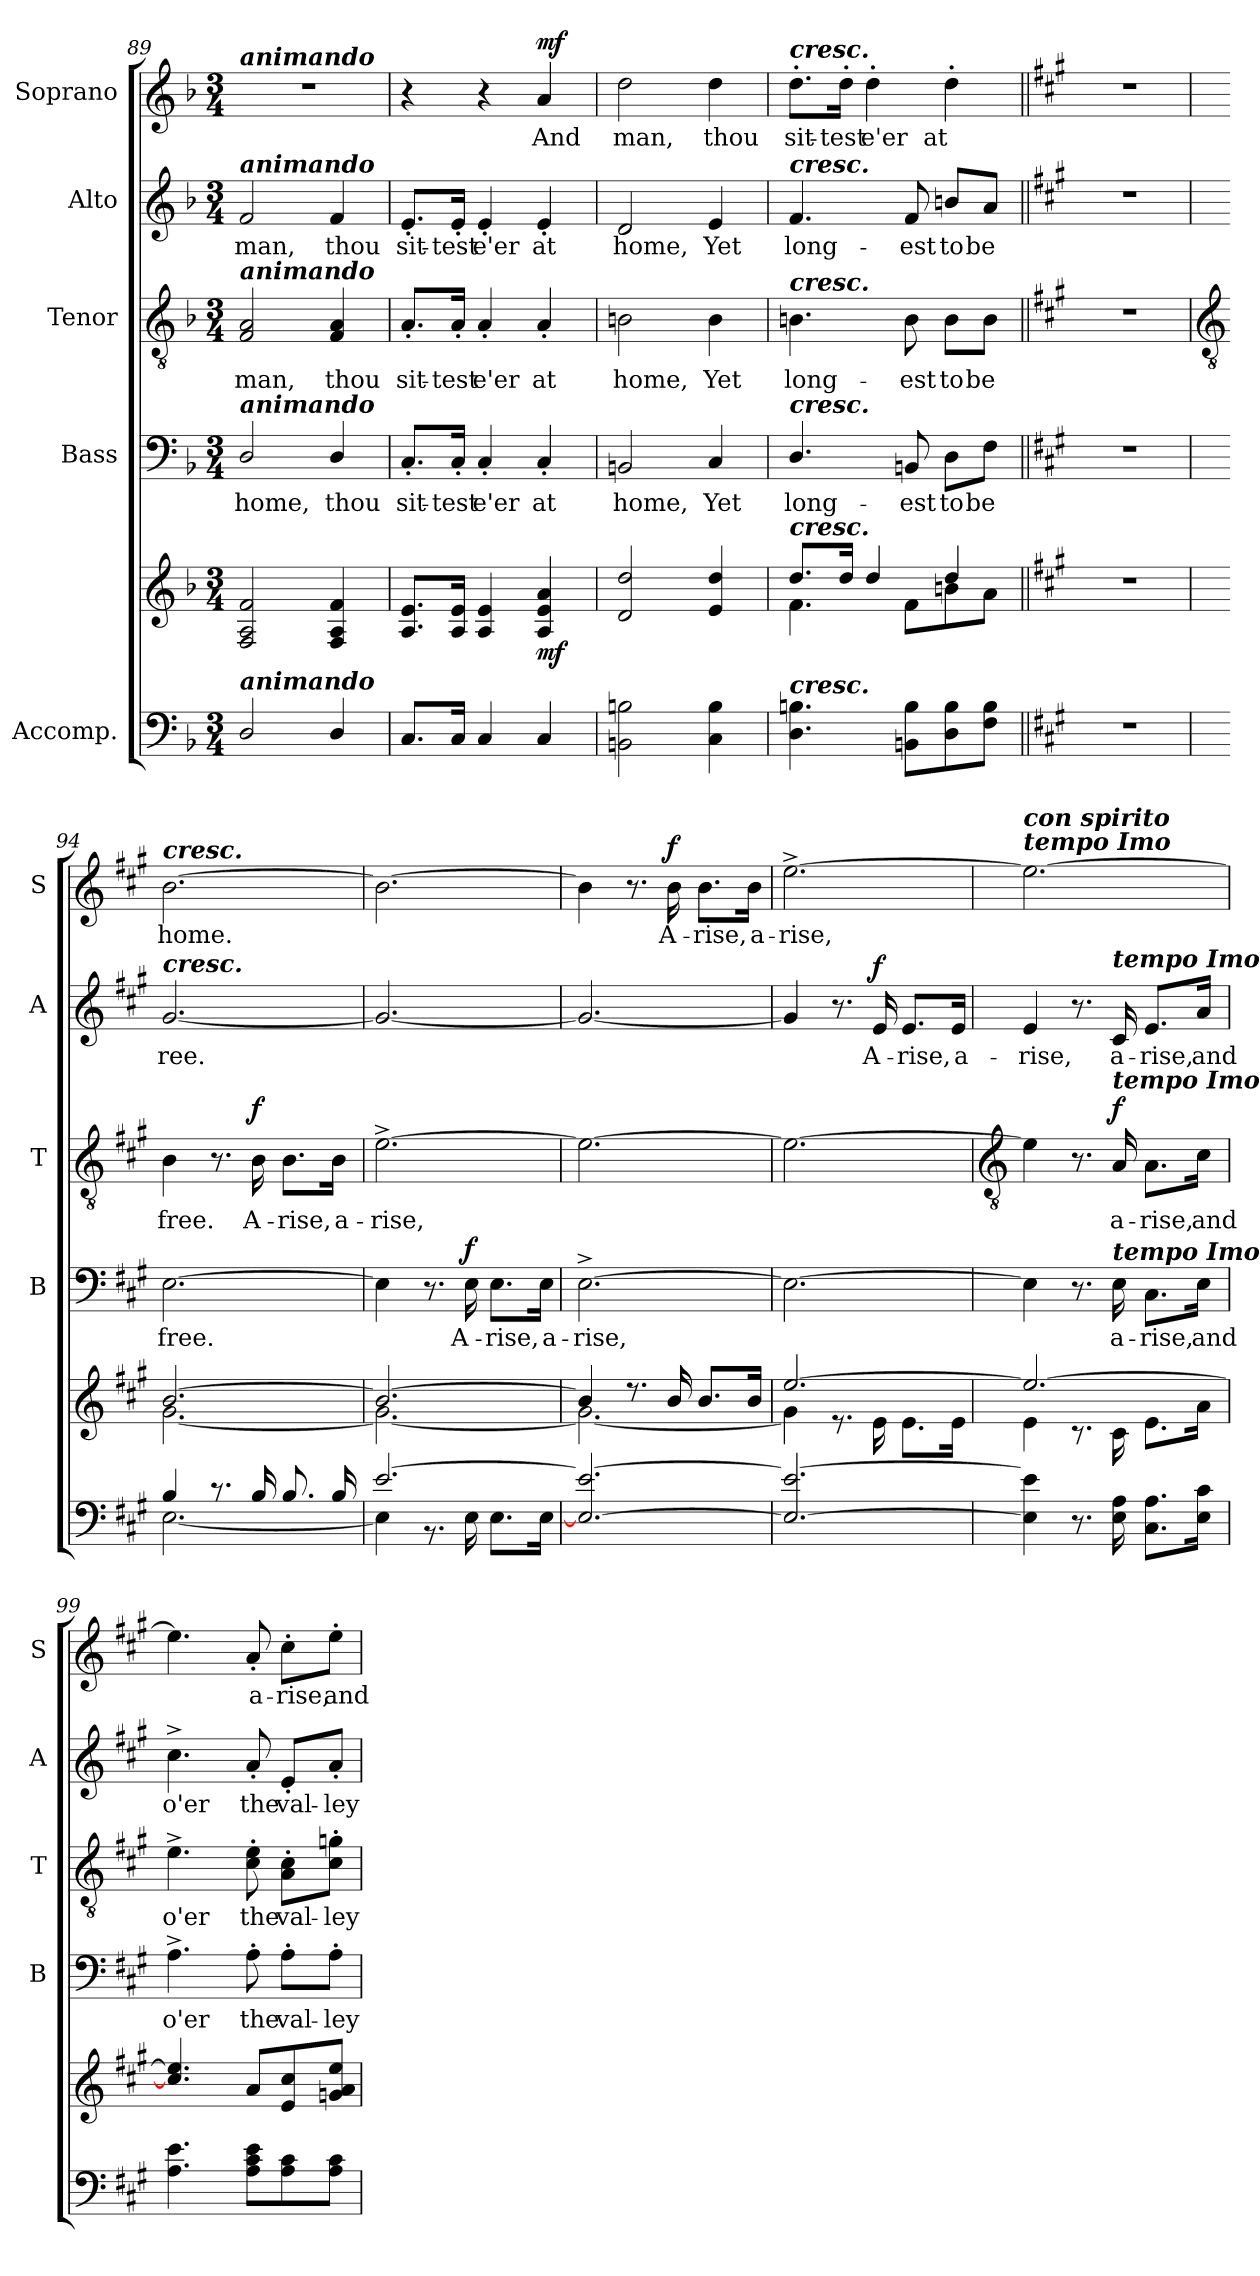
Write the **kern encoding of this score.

**kern	**kern	**dynam	**kern	**text	**dynam	**kern	**text	**dynam	**kern	**text	**dynam	**kern	**text	**dynam
*part5	*part5	*part5	*part4	*part4	*part4	*part3	*part3	*part3	*part2	*part2	*part2	*part1	*part1	*part1
*staff6	*staff5	*staff5/6	*staff4	*staff4	*staff4	*staff3	*staff3	*staff3	*staff2	*staff2	*staff2	*staff1	*staff1	*staff1
*I"Accomp.	*	*	*I"Bass	*	*	*I"Tenor	*	*	*I"Alto	*	*	*I"Soprano	*	*
*	*	*	*I'B	*	*	*I'T	*	*	*I'A	*	*	*I'S	*	*
*clefF4	*clefG2	*	*clefF4	*	*	*clefGv2	*	*	*clefG2	*	*	*clefG2	*	*
*k[b-]	*k[b-]	*	*k[b-]	*	*	*k[b-]	*	*	*k[b-]	*	*	*k[b-]	*	*
*F:	*F:	*	*F:	*	*	*F:	*	*	*F:	*	*	*F:	*	*
*M3/4	*M3/4	*	*M3/4	*	*	*M3/4	*	*	*M3/4	*	*	*M3/4	*	*
=89	=89	=89	=89	=89	=89	=89	=89	=89	=89	=89	=89	=89	=89	=89
*	*^	*	*	*	*	*	*	*	*	*	*	*	*	*
!	!	!	!	!	!	!	!	!	!	!	!	!	!LO:TX:a:Bi:t=animando	!	!
!	!	!	!	!	!	!	!	!	!	!LO:TX:a:Bi:t=animando	!	!	!	!	!
!	!	!	!	!	!	!	!LO:TX:a:Bi:t=animando	!	!	!	!	!	!	!	!
!	!	!	!	!LO:TX:a:Bi:t=animando	!	!	!	!	!	!	!	!	!	!	!
!LO:TX:a:Bi:t=animando	!	!	!	!	!	!	!	!	!	!	!	!	!	!	!
!	!	!LO:N:vis=1	!	!	!LO:LY:b	!	!	!LO:LY:b	!	!	!LO:LY:b	!	!LO:N:vis=1	!	!
2D/	2F/ 2A/ 2f/	2.ryy	.	2D/	home,	.	2F 2A	man,	.	2f	man,	.	2.r	.	.
!	!	!	!	!	!LO:LY:b	!	!	!LO:LY:b	!	!	!LO:LY:b	!	!	!	!
4D/	4F/ 4A/ 4f/	.	.	4D/	thou	.	4F 4A	thou	.	4f	thou	.	.	.	.
=90	=90	=90	=90	=90	=90	=90	=90	=90	=90	=90	=90	=90	=90	=90	=90
!	!	!LO:N:vis=1	!	!	!LO:LY:b	!	!	!LO:LY:b	!	!	!LO:LY:b	!	!	!	!
8.CL	8.A/ 8.e/L	2.ryy	.	8.C'/L	sit-	.	8.A'/L	sit-	.	8.e'/L	sit-	.	4r	.	.
!	!	!	!	!	!LO:LY:b	!	!	!LO:LY:b	!	!	!LO:LY:b	!	!	!	!
16CJ	16A/ 16e/J	.	.	16C'/Jk	-test	.	16A'/Jk	-test	.	16e'/Jk	-test	.	.	.	.
!	!	!	!	!	!LO:LY:b	!	!	!LO:LY:b	!	!	!LO:LY:b	!	!	!	!
4C	4A/ 4e/	.	.	4C'	e'er	.	4A'	e'er	.	4e'	e'er	.	4r	.	.
!	!	!	!LO:DY:b	!	!LO:LY:b	!	!	!LO:LY:b	!	!	!LO:LY:b	!	!	!LO:LY:b	!LO:DY:b
4C	4A/ 4e/ 4a/	.	mf	4C'	at	.	4A'	at	.	4e'	at	.	4a	And	mf
=91	=91	=91	=91	=91	=91	=91	=91	=91	=91	=91	=91	=91	=91	=91	=91
!	!	!LO:N:vis=1	!	!	!LO:LY:b	!	!	!LO:LY:b	!	!	!LO:LY:b	!	!	!LO:LY:b	!
2BBn 2Bn	2d/ 2dd/	2.ryy	.	2BBn	home,	.	2Bn	home,	.	2d	home,	.	2dd	man,	.
!	!	!	!	!	!LO:LY:b	!	!	!LO:LY:b	!	!	!LO:LY:b	!	!	!LO:LY:b	!
4C 4B	4e/ 4dd/	.	.	4C	Yet	.	4B	Yet	.	4e	Yet	.	4dd	thou	.
=92	=92	=92	=92	=92	=92	=92	=92	=92	=92	=92	=92	=92	=92	=92	=92
!	!	!	!	!	!	!	!	!	!	!	!	!	!LO:TX:a:Bi:t=cresc.	!	!
!	!	!	!	!	!	!	!	!	!	!LO:TX:a:Bi:t=cresc.	!	!	!	!	!
!	!	!	!	!	!	!	!LO:TX:a:Bi:t=cresc.	!	!	!	!	!	!	!	!
!	!	!	!	!LO:TX:a:Bi:t=cresc.	!	!	!	!	!	!	!	!	!	!	!
!	!LO:TX:a:Bi:t=cresc.	!	!	!	!	!	!	!	!	!	!	!	!	!	!
!LO:TX:a:Bi:t=cresc.	!	!	!	!	!	!	!	!	!	!	!	!	!	!	!
!	!	!	!	!	!LO:LY:b	!	!	!LO:LY:b	!	!	!LO:LY:b	!	!	!LO:LY:b	!
4.D\ 4.Bn\	8.dd/L	4.f\	.	4.D/	long-	.	4.Bn	long-	.	4.f	long-	.	8.dd'\L	sit-	.
!	!	!	!	!	!	!	!	!	!	!	!	!	!	!LO:LY:b	!
.	16dd/J	.	.	.	.	.	.	.	.	.	.	.	16dd'\Jk	-test	.
!	!	!	!	!	!	!	!	!	!	!	!	!	!	!LO:LY:b	!
.	4dd/	.	.	.	.	.	.	.	.	.	.	.	4dd'	e'er	.
!	!	!	!	!	!LO:LY:b	!	!	!LO:LY:b	!	!	!LO:LY:b	!	!	!	!
8BBn 8BL	.	8f\L	.	8BBn	-est	.	8B	-est	.	8f	-est	.	.	.	.
!	!	!	!	!	!LO:LY:b	!	!	!LO:LY:b	!	!	!LO:LY:b	!	!	!LO:LY:b	!
8D 8B	4dd/	8bn\	.	8D\L	to	.	8B\L	to	.	8bn/L	to	.	4dd'	at	.
!	!	!	!	!	!LO:LY:b	!	!	!LO:LY:b	!	!	!LO:LY:b	!	!	!	!
8F 8BJ	.	8a\J	.	8F\J	be	.	8B\J	be	.	8a/J	be	.	.	.	.
*	*v	*v	*	*	*	*	*	*	*	*	*	*	*	*	*
=93||	=93||	=93||	=93||	=93||	=93||	=93||	=93||	=93||	=93||	=93||	=93||	=93||	=93||	=93||
*k[f#c#g#]	*k[f#c#g#]	*	*k[f#c#g#]	*	*	*k[f#c#g#]	*	*	*k[f#c#g#]	*	*	*k[f#c#g#]	*	*
*A:	*A:	*	*A:	*	*	*A:	*	*	*A:	*	*	*A:	*	*
2.r	2.r	.	2.r	.	.	2.r	.	.	2.r	.	.	2.r	.	.
!!LO:LB:g=z
=94	=94	=94	=94	=94	=94	=94	=94	=94	=94	=94	=94	=94	=94	=94
*	*	*	*	*	*	*clefGv2	*	*	*	*	*	*	*	*
*^	*^	*	*	*	*	*	*	*	*	*	*	*	*	*
!	!	!	!	!	!	!	!	!	!	!	!	!	!	!LO:TX:a:Bi:t=cresc.	!	!
!	!	!	!	!	!	!	!	!	!	!	!LO:TX:a:Bi:t=cresc.	!	!	!	!	!
!	!	!	!	!	!	!LO:LY:b	!	!	!LO:LY:b	!	!	!LO:LY:b	!	!	!LO:LY:b	!
4B/	[2.E\	[2.b/	[2.g#\	.	[2.E	free.	.	4B	free.	.	[2.g#	ree.	.	[2.b	home.	.
8.r	.	.	.	.	.	.	.	8.r	.	.	.	.	.	.	.	.
!	!	!	!	!	!	!	!	!	!LO:LY:b	!LO:DY:b	!	!	!	!	!	!
16B/LL	.	.	.	.	.	.	.	16B	A-	f	.	.	.	.	.	.
!	!	!	!	!	!	!	!	!	!LO:LY:b	!	!	!	!	!	!	!
8.B/	.	.	.	.	.	.	.	8.B\L	-rise,	.	.	.	.	.	.	.
!	!	!	!	!	!	!	!	!	!LO:LY:b	!	!	!	!	!	!	!
16B/J	.	.	.	.	.	.	.	16B\Jk	a-	.	.	.	.	.	.	.
=95	=95	=95	=95	=95	=95	=95	=95	=95	=95	=95	=95	=95	=95	=95	=95	=95
!	!	!	!	!	!	!	!	!	!LO:LY:b	!	!	!	!	!	!	!
[2.e/	4E\]	2.b/_	2.g#\_	.	4E]	.	.	[2.e^	-rise,	.	2.g#_	.	.	2.b_	.	.
.	8.r	.	.	.	8.r	.	.	.	.	.	.	.	.	.	.	.
!	!	!	!	!	!	!LO:LY:b	!LO:DY:b	!	!	!	!	!	!	!	!	!
.	16E\	.	.	.	16E	A-	f	.	.	.	.	.	.	.	.	.
!	!	!	!	!	!	!LO:LY:b	!	!	!	!	!	!	!	!	!	!
.	8.E\L	.	.	.	8.E\L	-rise,	.	.	.	.	.	.	.	.	.	.
!	!	!	!	!	!	!LO:LY:b	!	!	!	!	!	!	!	!	!	!
.	16E\J	.	.	.	16E\Jk	a-	.	.	.	.	.	.	.	.	.	.
=96	=96	=96	=96	=96	=96	=96	=96	=96	=96	=96	=96	=96	=96	=96	=96	=96
!	!LO:N:vis=1	!	!	!	!	!LO:LY:b	!	!	!	!	!	!	!	!	!	!
2.E_ 2.e_	2.ryy	4b/]	2.g#\_	.	[2.E^	-rise,	.	2.e_	.	.	2.g#_	.	.	4b]	.	.
.	.	8.r	.	.	.	.	.	.	.	.	.	.	.	8.r	.	.
!	!	!	!	!	!	!	!	!	!	!	!	!	!	!	!LO:LY:b	!LO:DY:b
.	.	16b/	.	.	.	.	.	.	.	.	.	.	.	16b	A-	f
!	!	!	!	!	!	!	!	!	!	!	!	!	!	!	!LO:LY:b	!
.	.	8.b/L	.	.	.	.	.	.	.	.	.	.	.	8.b\L	-rise,	.
!	!	!	!	!	!	!	!	!	!	!	!	!	!	!	!LO:LY:b	!
.	.	16b/J	.	.	.	.	.	.	.	.	.	.	.	16b\Jk	a-	.
=97	=97	=97	=97	=97	=97	=97	=97	=97	=97	=97	=97	=97	=97	=97	=97	=97
!	!LO:N:vis=1	!	!	!	!	!	!	!	!	!	!	!	!	!	!LO:LY:b	!
2.E_ 2.e_	2.ryy	[2.ee/	4g#\]	.	2.E_	.	.	2.e_	.	.	4g#]	.	.	[2.ee^	-rise,	.
.	.	.	8.r	.	.	.	.	.	.	.	8.r	.	.	.	.	.
!	!	!	!	!	!	!	!	!	!	!	!	!LO:LY:b	!LO:DY:b	!	!	!
.	.	.	16e\	.	.	.	.	.	.	.	16e	A-	f	.	.	.
!	!	!	!	!	!	!	!	!	!	!	!	!LO:LY:b	!	!	!	!
.	.	.	8.e\L	.	.	.	.	.	.	.	8.e/L	-rise,	.	.	.	.
!	!	!	!	!	!	!	!	!	!	!	!	!LO:LY:b	!	!	!	!
.	.	.	16e\J	.	.	.	.	.	.	.	16e/Jk	a-	.	.	.	.
*v	*v	*	*	*	*	*	*	*	*	*	*	*	*	*	*	*
!!LO:LB:g=z
=98	=98	=98	=98	=98	=98	=98	=98	=98	=98	=98	=98	=98	=98	=98	=98
*	*	*	*	*	*	*	*clefGv2	*	*	*	*	*	*	*	*
!	!	!	!	!	!	!	!	!	!	!	!	!	!LO:TX:a:Bi:t=tempo Imo	!	!
!	!	!	!	!	!	!	!	!	!	!	!	!	!LO:TX:a:Bi:t=con spirito	!	!
!	!	!	!	!	!	!	!	!	!	!	!LO:LY:b	!	!	!	!
4E] 4e]	2.ee/_	4e\	.	4E]	.	.	4e]	.	.	4e	-rise,	.	2.ee_	.	.
8.r	.	8.r	.	8.r	.	.	8.r	.	.	8.r	.	.	.	.	.
!	!	!	!	!	!	!	!	!	!	!LO:TX:a:Bi:t=tempo Imo	!	!	!	!	!
!	!	!	!	!	!	!	!LO:TX:a:Bi:t=tempo Imo	!	!	!	!	!	!	!	!
!	!	!	!	!LO:TX:a:Bi:t=tempo Imo	!	!	!	!	!	!	!	!	!	!	!
!	!	!	!	!	!LO:LY:b	!	!	!LO:LY:b	!LO:DY:b	!	!LO:LY:b	!	!	!	!
16E 16A	.	16c#\	.	16E	a-	.	16A	a-	f	16c#	a-	.	.	.	.
!	!	!	!	!	!LO:LY:b	!	!	!LO:LY:b	!	!	!LO:LY:b	!	!	!	!
8.C# 8.AL	.	8.e\L	.	8.C#\L	-rise,	.	8.A\L	-rise,	.	8.e/L	-rise,	.	.	.	.
!	!	!	!	!	!LO:LY:b	!	!	!LO:LY:b	!	!	!LO:LY:b	!	!	!	!
16E 16c#J	.	16a\J	.	16E\Jk	and	.	16c#\Jk	and	.	16a/Jk	and	.	.	.	.
=99	=99	=99	=99	=99	=99	=99	=99	=99	=99	=99	=99	=99	=99	=99	=99
!	!	!	!	!	!LO:LY:b	!	!	!LO:LY:b	!	!	!LO:LY:b	!	!	!	!
4.A 4.e	4.cc#/] 4.ee/]	8.ryy	.	4.A^	o'er	.	4.e^	o'er	.	4.cc#^	o'er	.	4.ee]	.	.
.	.	8.ryy	.	.	.	.	.	.	.	.	.	.	.	.	.
!	!	!	!	!	!LO:LY:b	!	!	!LO:LY:b	!	!	!LO:LY:b	!	!	!LO:LY:b	!
8A 8c# 8eL	8a/L	4.ryy	.	8A'	the	.	8c#' 8e'	the	.	8a'	the	.	8a'	a-	.
!	!	!	!	!	!LO:LY:b	!	!	!LO:LY:b	!	!	!LO:LY:b	!	!	!LO:LY:b	!
8A 8c#	8e/ 8cc#/	.	.	8A'\L	val-	.	8A'\ 8c#'\L	val-	.	8e'/L	val-	.	8cc#'\L	-rise,	.
!	!	!	!	!	!LO:LY:b	!	!	!LO:LY:b	!	!	!LO:LY:b	!	!	!LO:LY:b	!
8A 8c#J	8gn/ 8a/ 8ee/J	.	.	8A'\J	-ley	.	8c#'\ 8gn'\J	-ley	.	8a'/J	-ley	.	8ee'\J	and	.
*	*v	*v	*	*	*	*	*	*	*	*	*	*	*	*	*
=	=	=	=	=	=	=	=	=	=	=	=	=	=	=
*-	*-	*-	*-	*-	*-	*-	*-	*-	*-	*-	*-	*-	*-	*-
